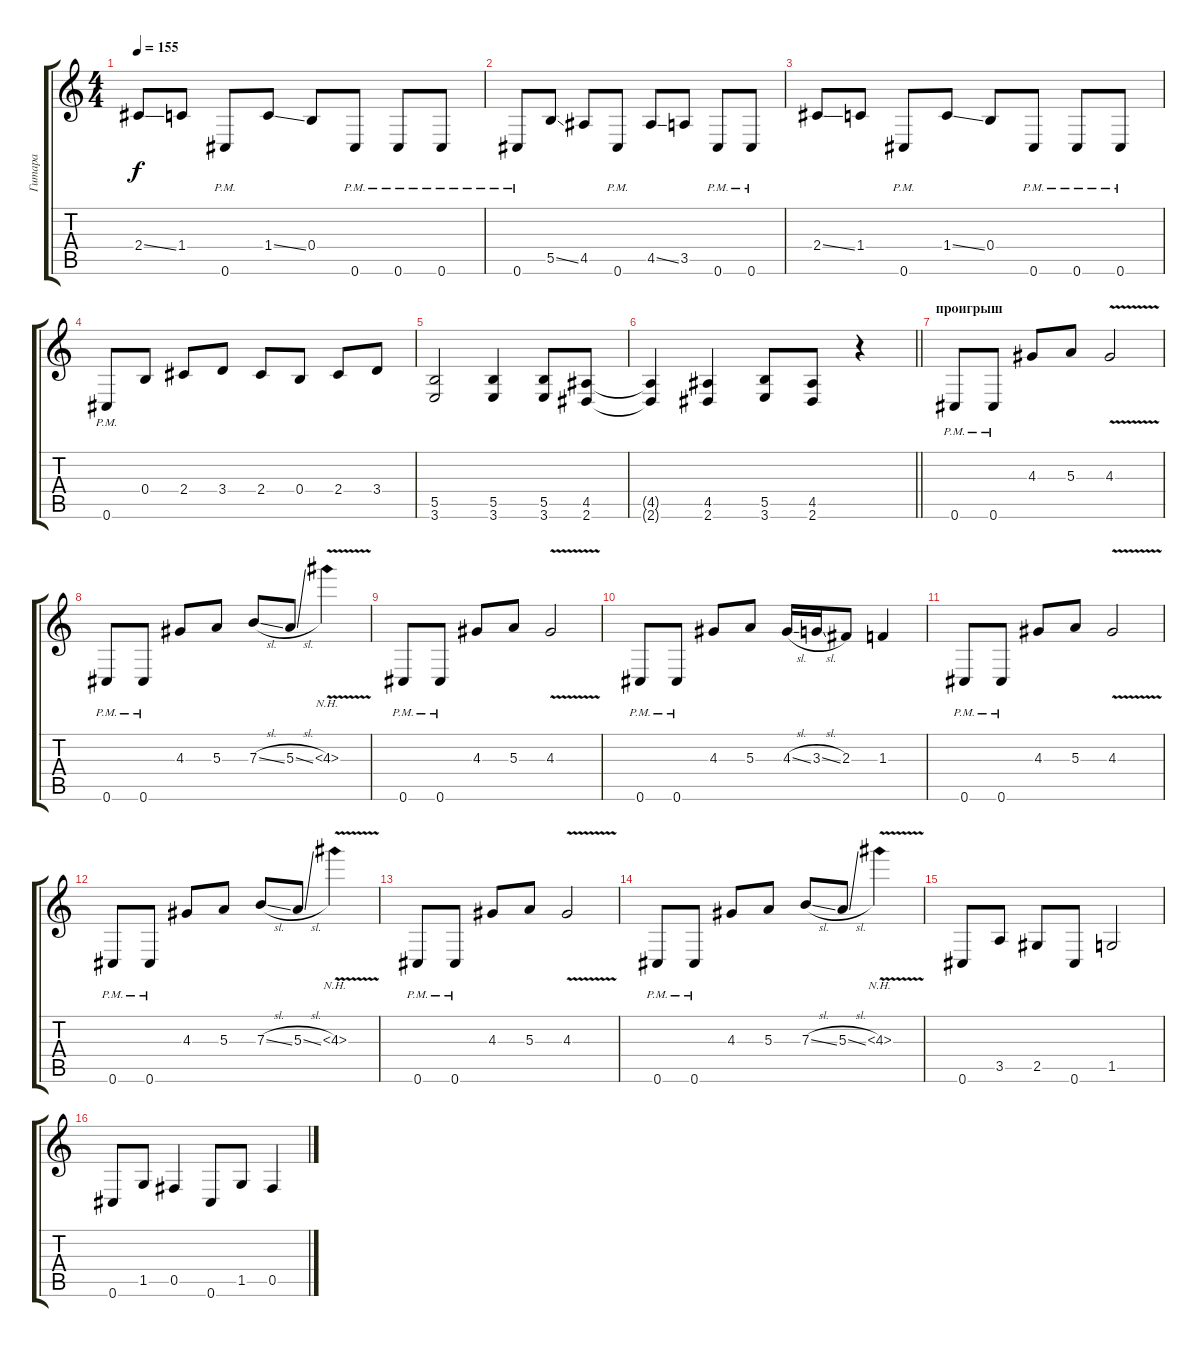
\track ("Гитара" "Гитара") {instrument distortionguitar}
\staff {score tabs}
\tuning (Db4 Ab3 E3 B2 Gb2 Db2) {hide}
\ts (4 4)
\tempo 155
\clef g2
\ks c
2.4{ss}.8{dy f} 1.4.8 0.6{pm}.8 1.4{ss}.8 0.4.8 0.6{pm}.8 0.6{pm}.8 0.6{pm}.8 |
0.6{pm}.8 5.5{ss}.8 4.5.8 0.6{pm}.8 4.5{ss}.8 3.5.8 0.6{pm}.8 0.6{pm}.8 |
2.4{ss}.8 1.4.8 0.6{pm}.8 1.4{ss}.8 0.4.8 0.6{pm}.8 0.6{pm}.8 0.6{pm}.8 |
0.6{pm}.8 0.4.8 2.4.8 3.4.8 2.4.8 0.4.8 2.4.8 3.4.8 |
(5.5 3.6).2 (5.5 3.6).4 (5.5 3.6).8 (4.5 2.6).8 |
\barLineRight lightlight
(4.5{t} 2.6{t}).4 (4.5 2.6).4 (5.5 3.6).8 (4.5 2.6).8 r.4 |
\section ("" "проигрыш")
0.6{pm}.8 0.6{pm}.8 4.3.8 5.3.8 4.3{v}.2 |
0.6{pm}.8 0.6{pm}.8 4.3.8 5.3.8 7.3{sl}.8 5.3{sl}.8 4.3{nh v}.4 |
0.6{pm}.8 0.6{pm}.8 4.3.8 5.3.8 4.3{v}.2 |
0.6{pm}.8 0.6{pm}.8 4.3.8 5.3.8 4.3{sl}.16 3.3{sl}.16 2.3.8 1.3.4 |
0.6{pm}.8 0.6{pm}.8 4.3.8 5.3.8 4.3{v}.2 |
0.6{pm}.8 0.6{pm}.8 4.3.8 5.3.8 7.3{sl}.8 5.3{sl}.8 4.3{nh v}.4 |
0.6{pm}.8 0.6{pm}.8 4.3.8 5.3.8 4.3{v}.2 |
0.6{pm}.8 0.6{pm}.8 4.3.8 5.3.8 7.3{sl}.8 5.3{sl}.8 4.3{nh v}.4 |
0.6.8 3.5.8 2.5.8 0.6.8 1.5.2 |
0.6.8 1.5.8 0.5.4 0.6.8 1.5.8 0.5.4
